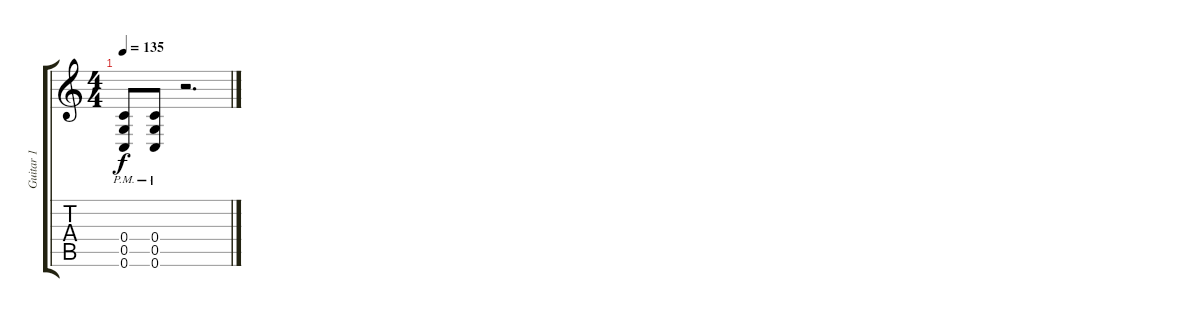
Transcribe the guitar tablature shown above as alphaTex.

\track ("Guitar 1" "Guitar 1") {instrument distortionguitar}
\staff {score tabs}
\tuning (D4 A3 F3 C3 G2 C2) {hide}
\ts (4 4)
\tempo 135
\clef g2
\ks c
(0.4{pm} 0.5{pm} 0.6{pm}).8{dy f} (0.4{pm} 0.5{pm} 0.6{pm}).8 r.2{d}
